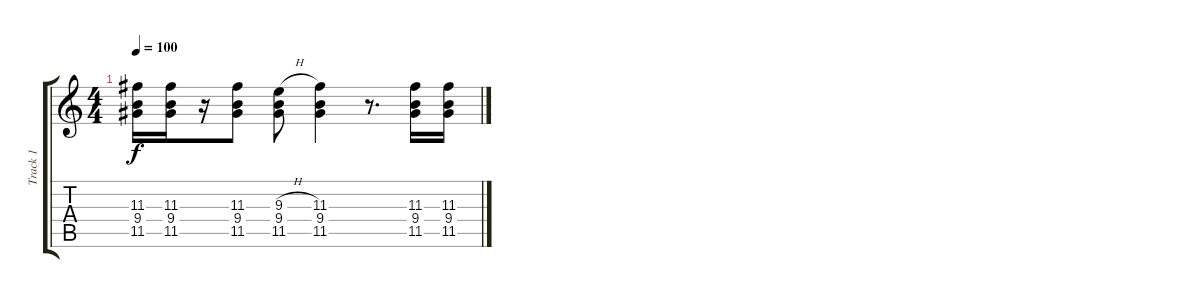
\track ("Track 1" "Track 1") {instrument acousticguitarsteel}
\staff {score tabs}
\tuning (E4 B3 G3 D3 A2 E2) {hide}
\ts (4 4)
\tempo 100
\clef g2
\ks c
(11.3 9.4 11.5).16{dy f} (11.3 9.4 11.5).16 r.16 (11.3 9.4 11.5).8 (9.3{h} 9.4 11.5).8 (11.3 9.4 11.5).4 r.8{d} (11.3 9.4 11.5).16 (11.3 9.4 11.5).16
